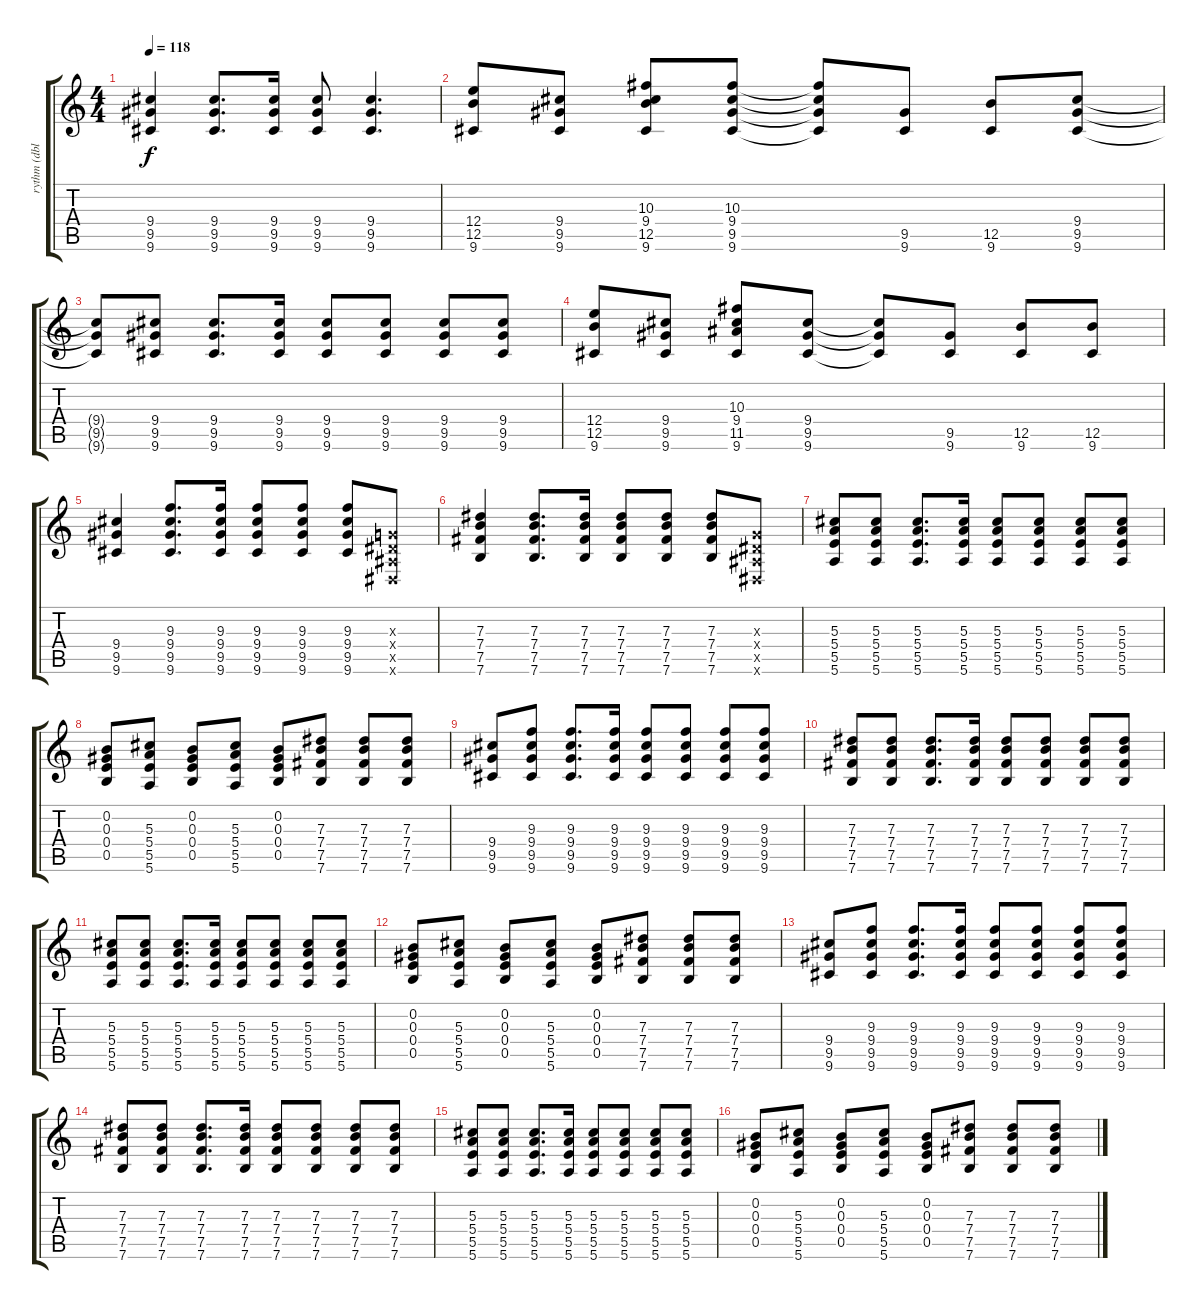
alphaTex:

\track ("rythm (dbl track)" "rythm (dbl") {instrument electricguitarjazz}
\staff {score tabs}
\tuning (E4 B3 Ab3 E3 B2 E2) {hide}
\ts (4 4)
\tempo 118
\clef g2
\ks c
(9.4 9.5 9.6).4{dy f} (9.4 9.5 9.6).8{d} (9.4 9.5 9.6).16 (9.4 9.5 9.6).8 (9.4 9.5 9.6).4{d} |
(12.4 12.5 9.6).8 (9.4 9.5 9.6).8 (10.3 9.4 12.5 9.6).8 (10.3 9.4 9.5 9.6).8 (10.3{t} 9.4{t} 9.5{t} 9.6{t}).8 (9.5 9.6).8 (12.5 9.6).8 (9.4 9.5 9.6).8 |
(9.4{t} 9.5{t} 9.6{t}).8 (9.4 9.5 9.6).8 (9.4 9.5 9.6).8{d} (9.4 9.5 9.6).16 (9.4 9.5 9.6).8 (9.4 9.5 9.6).8 (9.4 9.5 9.6).8 (9.4 9.5 9.6).8 |
(12.4 12.5 9.6).8 (9.4 9.5 9.6).8 (10.3 9.4 11.5 9.6).8 (9.4 9.5 9.6).8 (9.4{t} 9.5{t} 9.6{t}).8 (9.5 9.6).8 (12.5 9.6).8 (12.5 9.6).8 |
(9.4 9.5 9.6).4 (9.3 9.4 9.5 9.6).8{d} (9.3 9.4 9.5 9.6).16 (9.3 9.4 9.5 9.6).8 (9.3 9.4 9.5 9.6).8 (9.3 9.4 9.5 9.6).8 (-1.3{x} -1.4{x} -1.5{x} -1.6{x}).8 |
(7.3 7.4 7.5 7.6).4 (7.3 7.4 7.5 7.6).8{d} (7.3 7.4 7.5 7.6).16 (7.3 7.4 7.5 7.6).8 (7.3 7.4 7.5 7.6).8 (7.3 7.4 7.5 7.6).8 (-1.3{x} -1.4{x} -1.5{x} -1.6{x}).8 |
(5.3 5.4 5.5 5.6).8 (5.3 5.4 5.5 5.6).8 (5.3 5.4 5.5 5.6).8{d} (5.3 5.4 5.5 5.6).16 (5.3 5.4 5.5 5.6).8 (5.3 5.4 5.5 5.6).8 (5.3 5.4 5.5 5.6).8 (5.3 5.4 5.5 5.6).8 |
(0.2 0.3 0.4 0.5).8 (5.3 5.4 5.5 5.6).8 (0.2 0.3 0.4 0.5).8 (5.3 5.4 5.5 5.6).8 (0.2 0.3 0.4 0.5).8 (7.3 7.4 7.5 7.6).8 (7.3 7.4 7.5 7.6).8 (7.3 7.4 7.5 7.6).8 |
(9.4 9.5 9.6).8 (9.3 9.4 9.5 9.6).8 (9.3 9.4 9.5 9.6).8{d} (9.3 9.4 9.5 9.6).16 (9.3 9.4 9.5 9.6).8 (9.3 9.4 9.5 9.6).8 (9.3 9.4 9.5 9.6).8 (9.3 9.4 9.5 9.6).8 |
(7.3 7.4 7.5 7.6).8 (7.3 7.4 7.5 7.6).8 (7.3 7.4 7.5 7.6).8{d} (7.3 7.4 7.5 7.6).16 (7.3 7.4 7.5 7.6).8 (7.3 7.4 7.5 7.6).8 (7.3 7.4 7.5 7.6).8 (7.3 7.4 7.5 7.6).8 |
(5.3 5.4 5.5 5.6).8 (5.3 5.4 5.5 5.6).8 (5.3 5.4 5.5 5.6).8{d} (5.3 5.4 5.5 5.6).16 (5.3 5.4 5.5 5.6).8 (5.3 5.4 5.5 5.6).8 (5.3 5.4 5.5 5.6).8 (5.3 5.4 5.5 5.6).8 |
(0.2 0.3 0.4 0.5).8 (5.3 5.4 5.5 5.6).8 (0.2 0.3 0.4 0.5).8 (5.3 5.4 5.5 5.6).8 (0.2 0.3 0.4 0.5).8 (7.3 7.4 7.5 7.6).8 (7.3 7.4 7.5 7.6).8 (7.3 7.4 7.5 7.6).8 |
(9.4 9.5 9.6).8 (9.3 9.4 9.5 9.6).8 (9.3 9.4 9.5 9.6).8{d} (9.3 9.4 9.5 9.6).16 (9.3 9.4 9.5 9.6).8 (9.3 9.4 9.5 9.6).8 (9.3 9.4 9.5 9.6).8 (9.3 9.4 9.5 9.6).8 |
(7.3 7.4 7.5 7.6).8 (7.3 7.4 7.5 7.6).8 (7.3 7.4 7.5 7.6).8{d} (7.3 7.4 7.5 7.6).16 (7.3 7.4 7.5 7.6).8 (7.3 7.4 7.5 7.6).8 (7.3 7.4 7.5 7.6).8 (7.3 7.4 7.5 7.6).8 |
(5.3 5.4 5.5 5.6).8 (5.3 5.4 5.5 5.6).8 (5.3 5.4 5.5 5.6).8{d} (5.3 5.4 5.5 5.6).16 (5.3 5.4 5.5 5.6).8 (5.3 5.4 5.5 5.6).8 (5.3 5.4 5.5 5.6).8 (5.3 5.4 5.5 5.6).8 |
(0.2 0.3 0.4 0.5).8 (5.3 5.4 5.5 5.6).8 (0.2 0.3 0.4 0.5).8 (5.3 5.4 5.5 5.6).8 (0.2 0.3 0.4 0.5).8 (7.3 7.4 7.5 7.6).8 (7.3 7.4 7.5 7.6).8 (7.3 7.4 7.5 7.6).8
